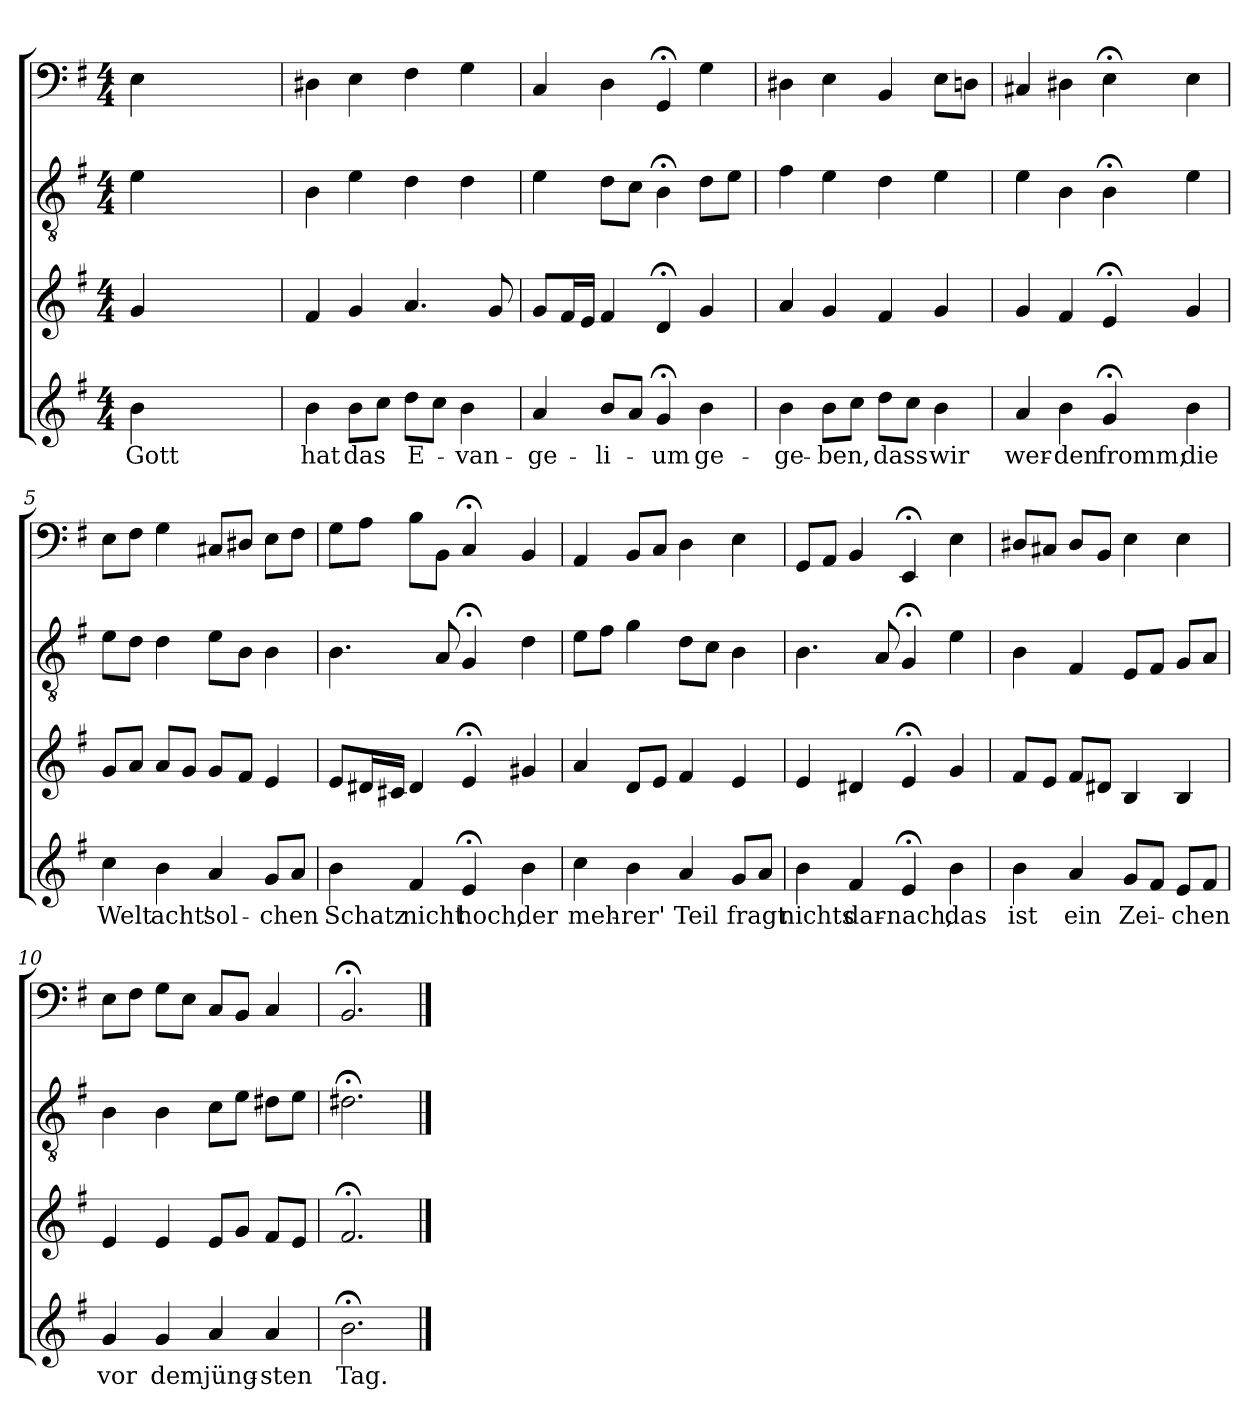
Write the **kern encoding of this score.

**kern	**text	**kern	**kern	**kern
*part4	*part4	*part3	*part2	*part1
*staff4	*staff4	*staff3	*staff2	*staff1
*clefG2	*	*clefG2	*clefGv2	*clefF4
*k[f#]	*	*k[f#]	*k[f#]	*k[f#]
*e:	*	*e:	*e:	*e:
*M4/4	*	*M4/4	*M4/4	*M4/4
=	=	=	=	=
4b\	Gott	4g/	4e\	4E\
2ryy	.	2ryy	2ryy	2ryy
4ryy	.	4ryy	4ryy	4ryy
=1	=1	=1	=1	=1
4b\	hat	4f#/	4B\	4D#X\
8b\L	das	4g/	4e\	4E\
8cc\J	.	.	.	.
8dd\L	E-	4.a/	4d\	4F#\
8cc\J	.	.	.	.
4b\	-van-	.	4d\	4G\
.	.	8g/	.	.
=2	=2	=2	=2	=2
4a/	-ge-	8g/L	4e\	4C/
.	.	16f#/L	.	.
.	.	16e/JJ	.	.
8b/L	-li-	4f#/	8d\L	4D\
8a/J	.	.	8c\J	.
4g;</	-um	4d;</	4B;<\	4GG;</
4b\	ge-	4g/	8d\L	4G\
.	.	.	8e\J	.
=3	=3	=3	=3	=3
4b\	-ge-	4a/	4f#\	4D#X\
8b\L	-ben,	4g/	4e\	4E\
8cc\J	.	.	.	.
8dd\L	dass	4f#/	4d\	4BB/
8cc\J	.	.	.	.
4b\	wir	4g/	4e\	8E\L
.	.	.	.	8Dn\J
=4	=4	=4	=4	=4
4a/	wer-	4g/	4e\	4C#X/
4b\	-den	4f#/	4B\	4D#X\
4g;</	fromm;	4e;</	4B;<\	4E;<\
4b\	die	4g/	4e\	4E\
=5	=5	=5	=5	=5
4cc\	Welt	8g/L	8e\L	8E\L
.	.	8a/J	8d\J	8F#\J
4b\	acht'	8a/L	4d\	4G\
.	.	8g/J	.	.
4a/	sol-	8g/L	8e\L	8C#X/L
.	.	8f#/J	8B\J	8D#X/J
8g/L	-chen	4e/	4B\	8E\L
8a/J	.	.	.	8F#\J
=6	=6	=6	=6	=6
4b\	Schatz	8e/L	4.B\	8G\L
.	.	16d#X/L	.	8A\J
.	.	16c#X/JJ	.	.
4f#/	nicht	4d#/	.	8B\L
.	.	.	8A/	8BB\J
4e;</	hoch,	4e;</	4G;</	4C;</
4b\	der	4g#X/	4d\	4BB/
=7	=7	=7	=7	=7
4cc\	meh-	4a/	8e\L	4AA/
.	.	.	8f#\J	.
4b\	-rer'	8d/L	4g\	8BB/L
.	.	8e/J	.	8C/J
4a/	Teil	4f#/	8d\L	4D\
.	.	.	8c\J	.
8g/L	fragt	4e/	4B\	4E\
8a/J	.	.	.	.
=8	=8	=8	=8	=8
4b\	nichts	4e/	4.B\	8GG/L
.	.	.	.	8AA/J
4f#/	dar-	4d#X/	.	4BB/
.	.	.	8A/	.
4e;</	-nach,	4e;</	4G;</	4EE;</
4b\	das	4g/	4e\	4E\
=9	=9	=9	=9	=9
4b\	ist	8f#/L	4B\	8D#X/L
.	.	8e/J	.	8C#X/J
4a/	ein	8f#/L	4F#/	8D#/L
.	.	8d#X/J	.	8BB/J
8g/L	Zei-	4B/	8E/L	4E\
8f#/J	.	.	8F#/J	.
8e/L	-chen	4B/	8G/L	4E\
8f#/J	.	.	8A/J	.
=10	=10	=10	=10	=10
4g/	vor	4e/	4B\	8E\L
.	.	.	.	8F#\J
4g/	dem	4e/	4B\	8G\L
.	.	.	.	8E\J
4a/	jüng-	8e/L	8c\L	8C/L
.	.	8g/J	8e\J	8BB/J
4a/	-sten	8f#/L	8d#X\L	4C/
.	.	8e/J	8e\J	.
=11	=11	=11	=11	=11
2.b;<\	Tag.	2.f#;</	2.d#X;<\	2.BB;</
==	==	==	==	==
*-	*-	*-	*-	*-
